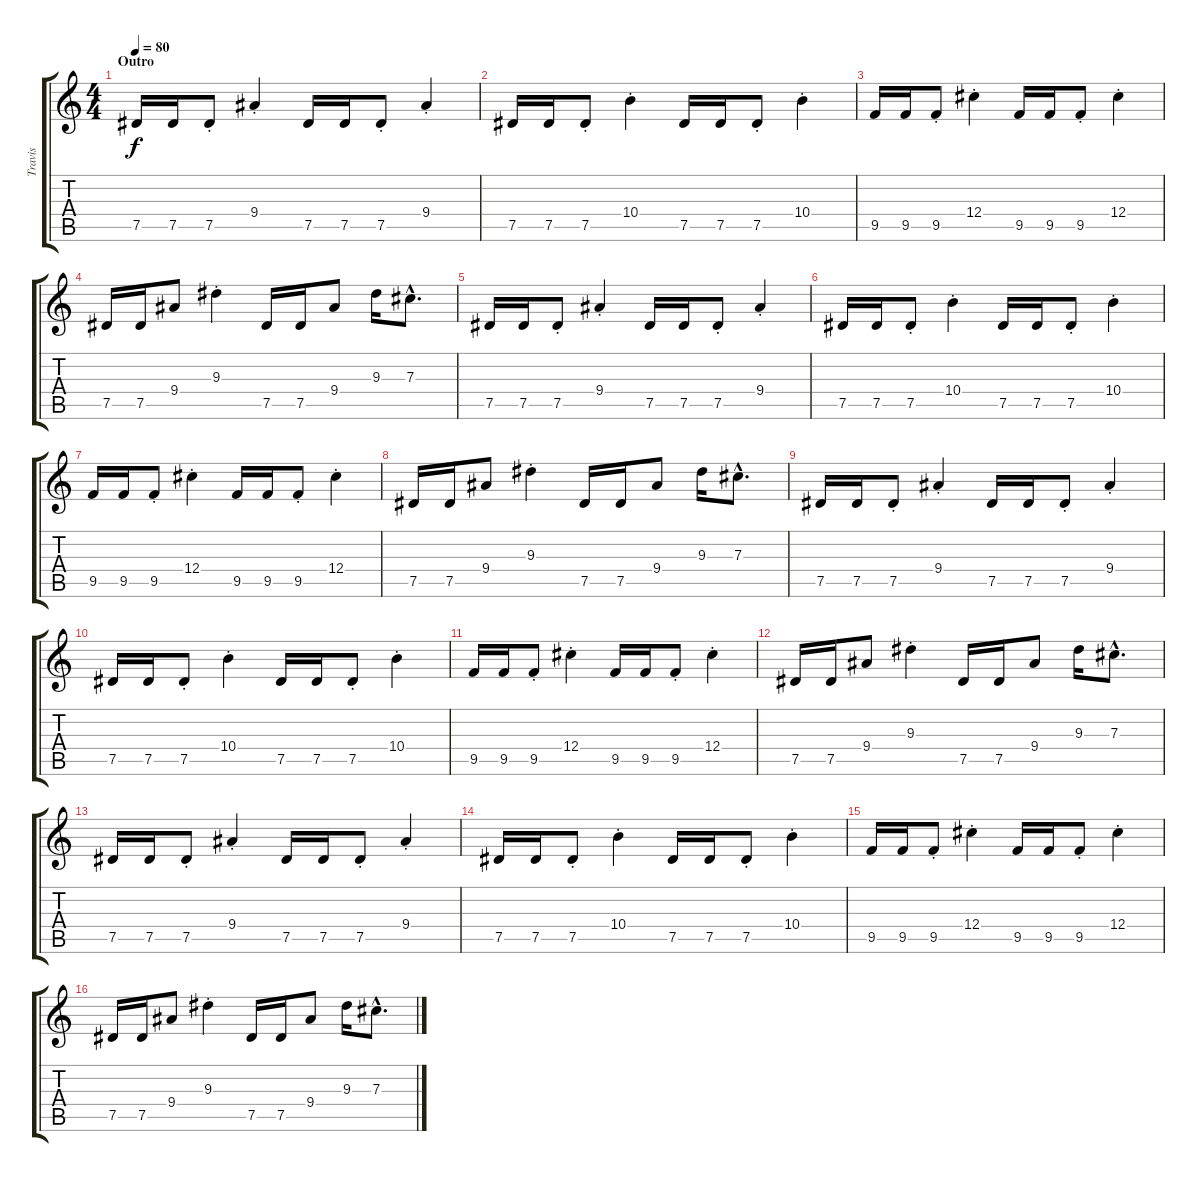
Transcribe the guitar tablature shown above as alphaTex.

\track ("Travis" "Travis") {instrument overdrivenguitar}
\staff {score tabs}
\tuning (Eb4 Bb3 Gb3 Db3 Ab2 Eb2) {hide}
\ts (4 4)
\section ("" "Outro")
\tempo 80
\clef g2
\ks c
7.5.16{dy f instrument stringensemble1} 7.5.16 7.5{st}.8 9.4{st}.4 7.5.16 7.5.16 7.5{st}.8 9.4{st}.4 |
7.5.16 7.5.16 7.5{st}.8 10.4{st}.4 7.5.16 7.5.16 7.5{st}.8 10.4{st}.4 |
9.5.16 9.5.16 9.5{st}.8 12.4{st}.4 9.5.16 9.5.16 9.5{st}.8 12.4{st}.4 |
7.5.16 7.5.16 9.4.8 9.3{st}.4 7.5.16 7.5.16 9.4.8 9.3.16 7.3{hac}.8{d} |
7.5.16{instrument stringensemble1} 7.5.16 7.5{st}.8 9.4{st}.4 7.5.16 7.5.16 7.5{st}.8 9.4{st}.4 |
7.5.16 7.5.16 7.5{st}.8 10.4{st}.4 7.5.16 7.5.16 7.5{st}.8 10.4{st}.4 |
9.5.16 9.5.16 9.5{st}.8 12.4{st}.4 9.5.16 9.5.16 9.5{st}.8 12.4{st}.4 |
7.5.16 7.5.16 9.4.8 9.3{st}.4 7.5.16 7.5.16 9.4.8 9.3.16 7.3{hac}.8{d} |
7.5.16{instrument stringensemble1} 7.5.16 7.5{st}.8 9.4{st}.4 7.5.16 7.5.16 7.5{st}.8 9.4{st}.4 |
7.5.16 7.5.16 7.5{st}.8 10.4{st}.4 7.5.16 7.5.16 7.5{st}.8 10.4{st}.4 |
9.5.16 9.5.16 9.5{st}.8 12.4{st}.4 9.5.16 9.5.16 9.5{st}.8 12.4{st}.4 |
7.5.16 7.5.16 9.4.8 9.3{st}.4 7.5.16 7.5.16 9.4.8 9.3.16 7.3{hac}.8{d} |
7.5.16{instrument stringensemble1} 7.5.16 7.5{st}.8 9.4{st}.4 7.5.16 7.5.16 7.5{st}.8 9.4{st}.4 |
7.5.16 7.5.16 7.5{st}.8 10.4{st}.4 7.5.16 7.5.16 7.5{st}.8 10.4{st}.4 |
9.5.16 9.5.16 9.5{st}.8 12.4{st}.4 9.5.16 9.5.16 9.5{st}.8 12.4{st}.4 |
7.5.16 7.5.16 9.4.8 9.3{st}.4 7.5.16 7.5.16 9.4.8 9.3.16 7.3{hac}.8{d}
